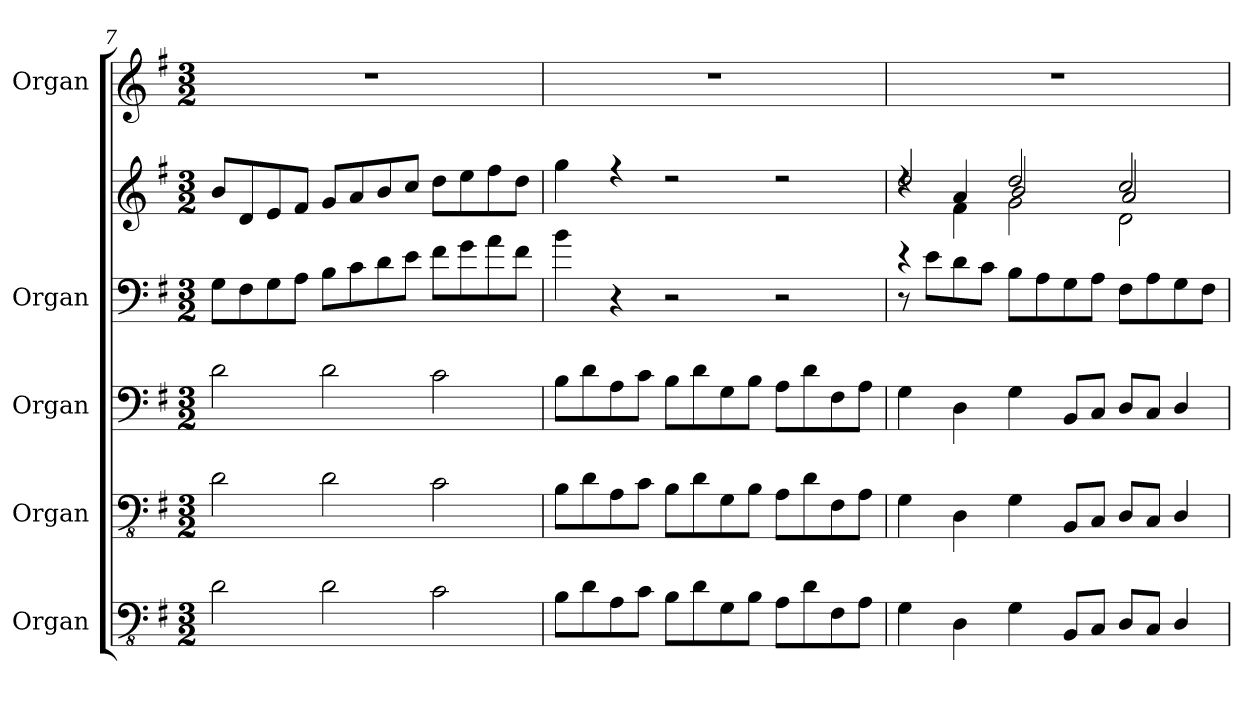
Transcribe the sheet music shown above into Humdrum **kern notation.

**kern	**kern	**kern	**kern	**kern	**kern
*part5	*part4	*part3	*part2	*part2	*part1
*staff6	*staff5	*staff4	*staff3	*staff2	*staff1
*I"Organ	*I"Organ	*I"Organ	*I"Organ	*	*I"Organ
!!LO:LB:g=z
*clefFv4	*clefFv4	*clefF4	*clefF4	*clefG2	*clefG2
*k[f#]	*k[f#]	*k[f#]	*k[f#]	*k[f#]	*k[f#]
*M3/2	*M3/2	*M3/2	*M3/2	*M3/2	*M3/2
=7	=7	=7	=7	=7	=7
2D\	2D\	2d\	8G\L	8b/L	1.r
.	.	.	8F#\	8d/	.
.	.	.	8G\	8e/	.
.	.	.	8A\J	8f#/J	.
2D\	2D\	2d\	8B\L	8g/L	.
.	.	.	8c\	8a/	.
.	.	.	8d\	8b/	.
.	.	.	8e\J	8cc/J	.
2C\	2C\	2c\	8f#\L	8dd\L	.
.	.	.	8g\	8ee\	.
.	.	.	8a\	8ff#\	.
.	.	.	8f#\J	8dd\J	.
=8	=8	=8	=8	=8	=8
8BB\L	8BB\L	8B\L	4b\	4gg\	1.r
8D\	8D\	8d\	.	.	.
8AA\	8AA\	8A\	4r	4rff	.
8C\J	8C\J	8c\J	.	.	.
8BB\L	8BB\L	8B\L	2r	2rdd	.
8D\	8D\	8d\	.	.	.
8GG\	8GG\	8G\	.	.	.
8BB\J	8BB\J	8B\J	.	.	.
8AA\L	8AA\L	8A\L	2r	2rdd	.
8D\	8D\	8d\	.	.	.
8FF#\	8FF#\	8F#\	.	.	.
8AA\J	8AA\J	8A\J	.	.	.
=9	=9	=9	=9	=9	=9
*	*	*	*	*^	*
*	*	*	*	*	*^	*
4GG\	4GG\	4G\	8r	2dd/	4rdd	4rD	1.r
.	.	.	8e\L	.	.	.	.
4DD\	4DD\	4D\	8d\	.	4a/	4f#\	.
.	.	.	8c\J	.	.	.	.
4GG\	4GG\	4G\	8B\L	2dd/	2b/	2g\	.
.	.	.	8A\	.	.	.	.
8BBB/L	8BBB/L	8BB/L	8G\	.	.	.	.
8CC/J	8CC/J	8C/J	8A\J	.	.	.	.
8DD/L	8DD/L	8D/L	8F#\L	2cc/	2a/	2d\	.
8CC/J	8CC/J	8C/J	8A\	.	.	.	.
4DD/	4DD/	4D/	8G\	.	.	.	.
.	.	.	8F#\J	.	.	.	.
*	*	*	*	*v	*v	*v	*
=	=	=	=	=	=
*-	*-	*-	*-	*-	*-
